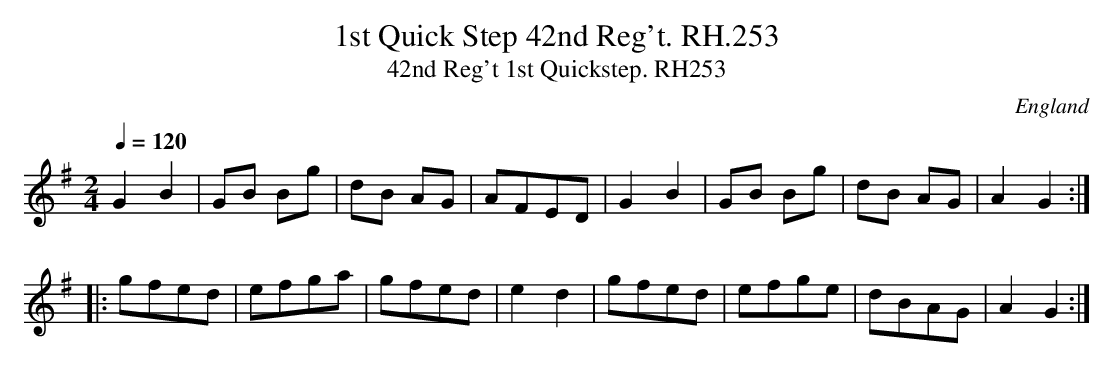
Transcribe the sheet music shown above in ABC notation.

X:1
T:1st Quick Step 42nd Reg't. RH.253
T:42nd Reg't 1st Quickstep. RH253
L:1/8
M:2/4
O:England
Q:1/4=120
K:G
G2B2|GB Bg|dB AG|AFED|\
G2B2|GB Bg|dB AG|A2G2:|!
|:gfed|efga|gfed|e2d2|\
gfed|efge|dBAG|A2G2:|
